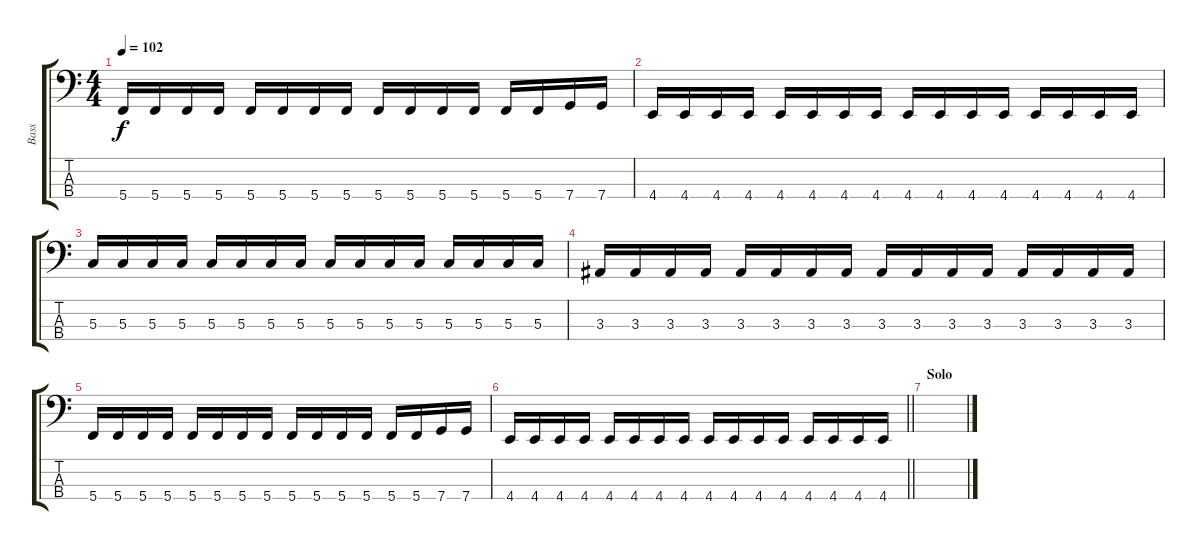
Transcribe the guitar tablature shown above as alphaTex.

\track ("Bass" "Bass") {instrument electricbassfinger}
\staff {score tabs}
\tuning (F2 C2 G1 C1) {hide}
\ts (4 4)
\tempo 102
\clef f4
\ks c
5.4.16{dy f} 5.4.16 5.4.16 5.4.16 5.4.16 5.4.16 5.4.16 5.4.16 5.4.16 5.4.16 5.4.16 5.4.16 5.4.16 5.4.16 7.4.16 7.4.16 |
4.4.16 4.4.16 4.4.16 4.4.16 4.4.16 4.4.16 4.4.16 4.4.16 4.4.16 4.4.16 4.4.16 4.4.16 4.4.16 4.4.16 4.4.16 4.4.16 |
5.3.16 5.3.16 5.3.16 5.3.16 5.3.16 5.3.16 5.3.16 5.3.16 5.3.16 5.3.16 5.3.16 5.3.16 5.3.16 5.3.16 5.3.16 5.3.16 |
3.3.16 3.3.16 3.3.16 3.3.16 3.3.16 3.3.16 3.3.16 3.3.16 3.3.16 3.3.16 3.3.16 3.3.16 3.3.16 3.3.16 3.3.16 3.3.16 |
5.4.16 5.4.16 5.4.16 5.4.16 5.4.16 5.4.16 5.4.16 5.4.16 5.4.16 5.4.16 5.4.16 5.4.16 5.4.16 5.4.16 7.4.16 7.4.16 |
\barLineRight lightlight
4.4.16 4.4.16 4.4.16 4.4.16 4.4.16 4.4.16 4.4.16 4.4.16 4.4.16 4.4.16 4.4.16 4.4.16 4.4.16 4.4.16 4.4.16 4.4.16 |
\section ("" "Solo")
